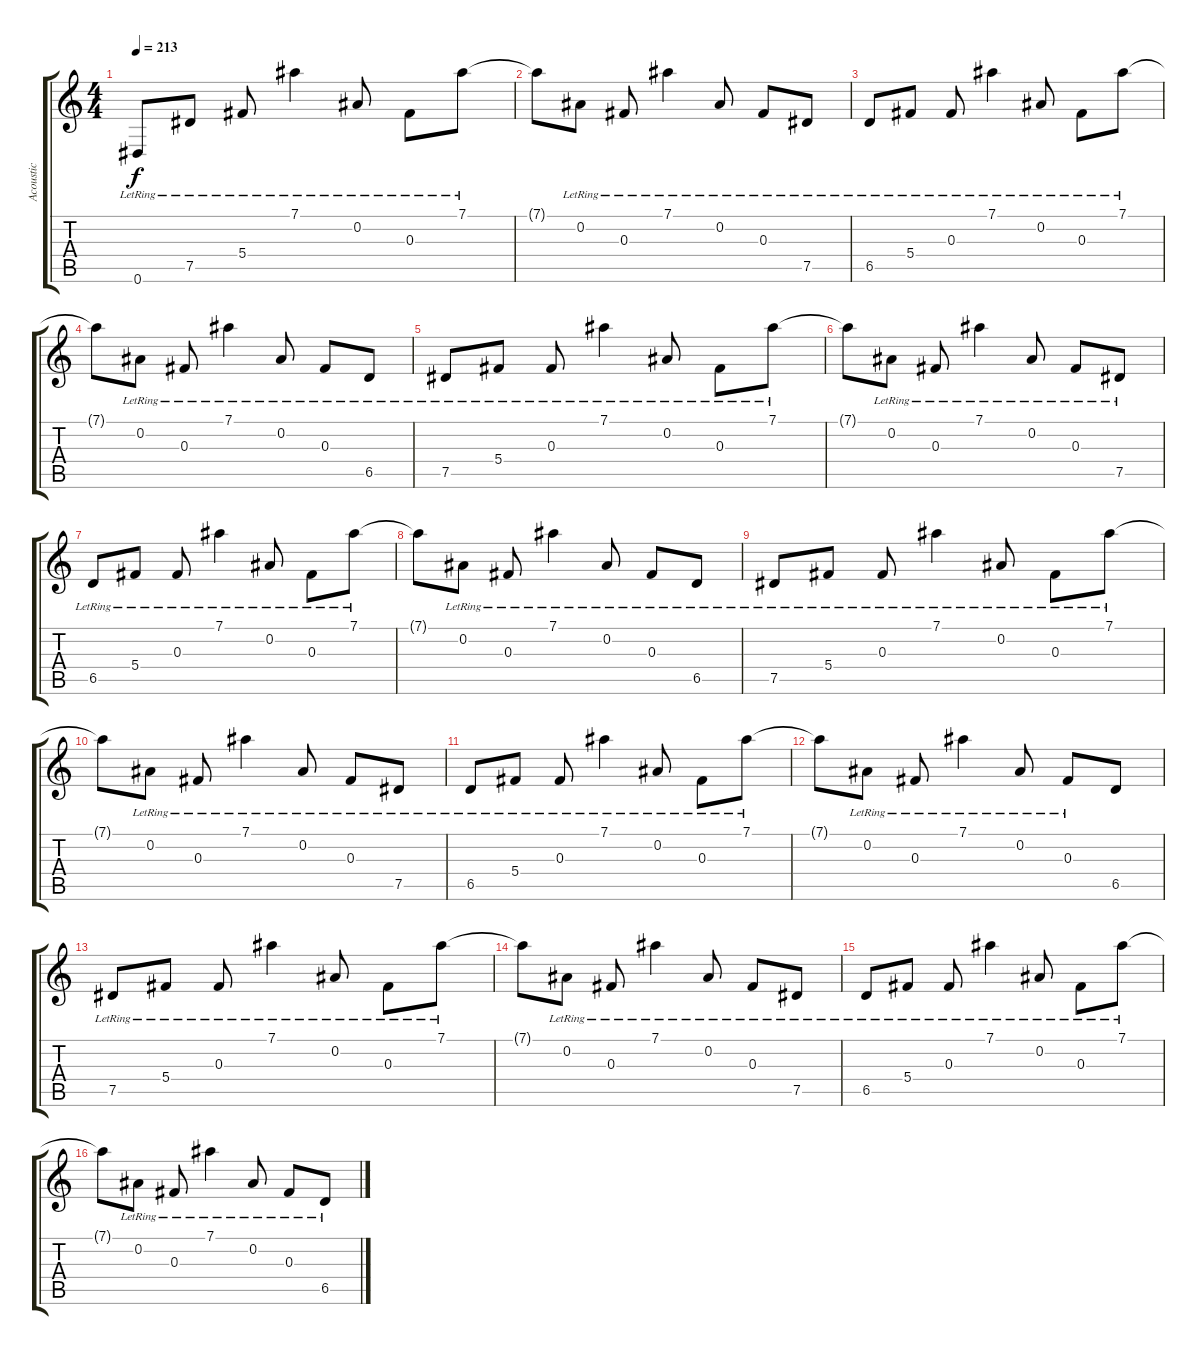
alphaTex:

\track ("Acoustic" "Acoustic") {instrument acousticguitarnylon}
\staff {score tabs}
\tuning (Eb4 Bb3 Gb3 Db3 Ab2 Eb2) {hide}
\ts (4 4)
\tempo 213
\tempo 136
\tempo 213
\clef g2
\ks c
0.6{lr}.8{dy f instrument acousticguitarnylon} 7.5{lr}.8 5.4{lr}.8 7.1{lr}.4 0.2{lr}.8 0.3{lr}.8 7.1{lr}.8 |
7.1{t}.8 0.2{lr}.8 0.3{lr}.8 7.1{lr}.4 0.2{lr}.8 0.3{lr}.8 7.5{lr}.8 |
6.5{lr}.8 5.4{lr}.8 0.3{lr}.8 7.1{lr}.4 0.2{lr}.8 0.3{lr}.8 7.1{lr}.8 |
7.1{t}.8 0.2{lr}.8 0.3{lr}.8 7.1{lr}.4 0.2{lr}.8 0.3{lr}.8 6.5{lr}.8 |
7.5{lr}.8 5.4{lr}.8 0.3{lr}.8 7.1{lr}.4 0.2{lr}.8 0.3{lr}.8 7.1{lr}.8 |
7.1{t}.8 0.2{lr}.8 0.3{lr}.8 7.1{lr}.4 0.2{lr}.8 0.3{lr}.8 7.5{lr}.8 |
6.5{lr}.8 5.4{lr}.8 0.3{lr}.8 7.1{lr}.4 0.2{lr}.8 0.3{lr}.8 7.1{lr}.8 |
7.1{t}.8 0.2{lr}.8 0.3{lr}.8 7.1{lr}.4 0.2{lr}.8 0.3{lr}.8 6.5{lr}.8 |
7.5{lr}.8 5.4{lr}.8 0.3{lr}.8 7.1{lr}.4 0.2{lr}.8 0.3{lr}.8 7.1{lr}.8 |
7.1{t}.8 0.2{lr}.8 0.3{lr}.8 7.1{lr}.4 0.2{lr}.8 0.3{lr}.8 7.5{lr}.8 |
6.5{lr}.8 5.4{lr}.8 0.3{lr}.8 7.1{lr}.4 0.2{lr}.8 0.3{lr}.8 7.1{lr}.8 |
7.1{t}.8 0.2{lr}.8 0.3{lr}.8 7.1{lr}.4 0.2{lr}.8 0.3{lr}.8 6.5.8 |
7.5{lr}.8 5.4{lr}.8 0.3{lr}.8 7.1{lr}.4 0.2{lr}.8 0.3{lr}.8 7.1{lr}.8 |
7.1{t}.8 0.2{lr}.8 0.3{lr}.8 7.1{lr}.4 0.2{lr}.8 0.3{lr}.8 7.5{lr}.8 |
6.5{lr}.8 5.4{lr}.8 0.3{lr}.8 7.1{lr}.4 0.2{lr}.8 0.3{lr}.8 7.1{lr}.8 |
7.1{t}.8 0.2{lr}.8 0.3{lr}.8 7.1{lr}.4 0.2{lr}.8 0.3{lr}.8 6.5{lr}.8
